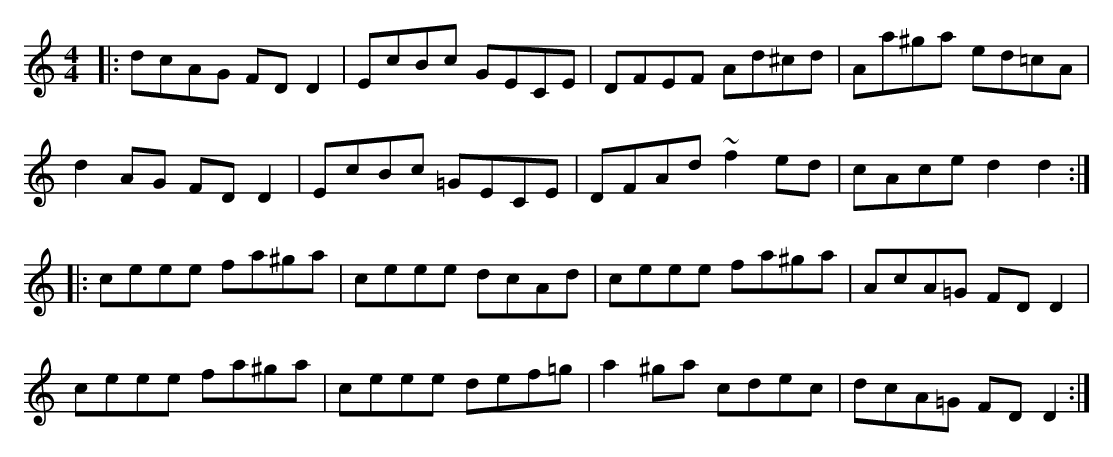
X:1
M:4/4
K:Ddor
|:dcAG FDD2|EcBc GECE|DFEF Ad^cd|Aa^ga ed=cA|
d2AG FDD2|EcBc =GECE|DFAd ~f2ed|cAce d2d2:|
|:ceee fa^ga|ceee dcAd|ceee fa^ga|AcA=G FDD2|
ceee fa^ga|ceee def=g|a2^ga cdec|dcA=G FDD2:|
